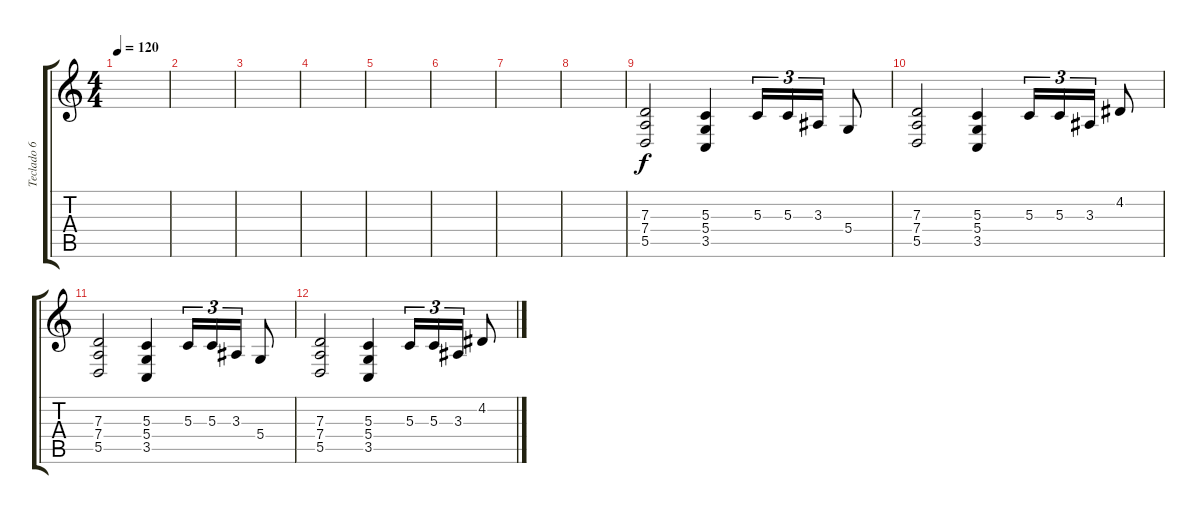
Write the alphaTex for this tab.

\track ("Teclado 6 (Organo Iglesia)" "Teclado 6 ") {instrument churchorgan}
\staff {score tabs}
\tuning (E4 B3 G3 D3 A2 E2) {hide}
\ts (4 4)
\tempo 120
\clef g2
\ks c
|
|
|
|
|
|
|
|
(7.3 7.4 5.5).2 (5.3 5.4 3.5).4 5.3.16{tu (3 2)} 5.3.16{tu (3 2)} 3.3.16{tu (3 2)} 5.4.8 |
(7.3 7.4 5.5).2 (5.3 5.4 3.5).4 5.3.16{tu (3 2)} 5.3.16{tu (3 2)} 3.3.16{tu (3 2)} 4.2.8 |
(7.3 7.4 5.5).2 (5.3 5.4 3.5).4 5.3.16{tu (3 2)} 5.3.16{tu (3 2)} 3.3.16{tu (3 2)} 5.4.8 |
(7.3 7.4 5.5).2 (5.3 5.4 3.5).4 5.3.16{tu (3 2)} 5.3.16{tu (3 2)} 3.3.16{tu (3 2)} 4.2.8
